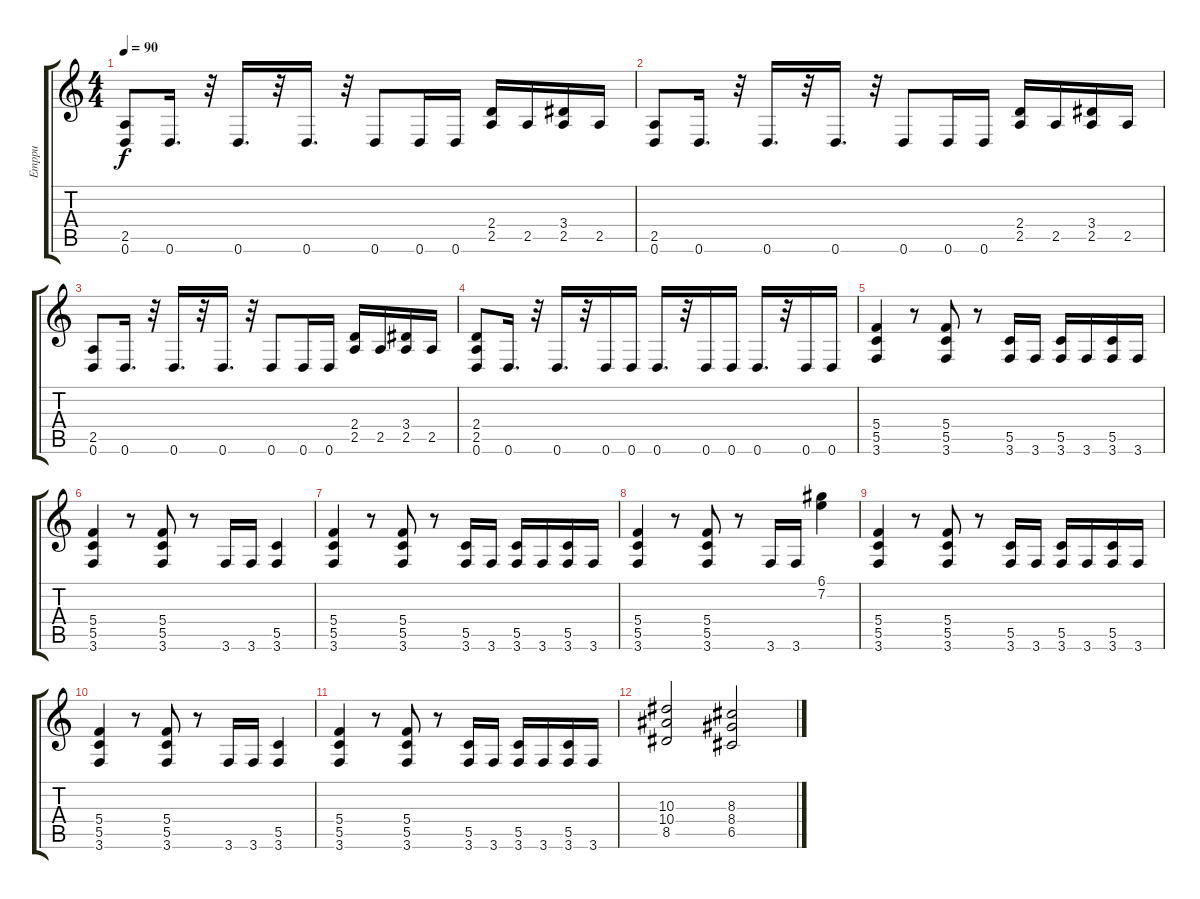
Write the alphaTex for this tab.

\track ("Emppu" "Emppu") {instrument distortionguitar}
\staff {score tabs}
\tuning (D4 A3 F3 C3 G2 D2) {hide}
\ts (4 4)
\tempo 90
\clef g2
\ks c
(2.5 0.6).8{dy f volume 16} 0.6.16{d} r.32 0.6.16{d} r.32 0.6.16{d} r.32 0.6.8 0.6.16 0.6.16 (2.4 2.5).16 2.5.16 (3.4 2.5).16 2.5.16 |
(2.5 0.6).8{volume 16} 0.6.16{d} r.32 0.6.16{d} r.32 0.6.16{d} r.32 0.6.8 0.6.16 0.6.16 (2.4 2.5).16 2.5.16 (3.4 2.5).16 2.5.16 |
(2.5 0.6).8{volume 16} 0.6.16{d} r.32 0.6.16{d} r.32 0.6.16{d} r.32 0.6.8 0.6.16 0.6.16 (2.4 2.5).16 2.5.16 (3.4 2.5).16 2.5.16 |
(2.4 2.5 0.6).8{volume 13} 0.6.16{d} r.32 0.6.16{d} r.32 0.6.16 0.6.16 0.6.16{d} r.32 0.6.16 0.6.16 0.6.16{d} r.32 0.6.16 0.6.16 |
(5.4 5.5 3.6).4 r.8 (5.4 5.5 3.6).8 r.8 (5.5 3.6).16 3.6.16 (5.5 3.6).16 3.6.16 (5.5 3.6).16 3.6.16 |
(5.4 5.5 3.6).4 r.8 (5.4 5.5 3.6).8 r.8 3.6.16 3.6.16 (5.5 3.6).4 |
(5.4 5.5 3.6).4 r.8 (5.4 5.5 3.6).8 r.8 (5.5 3.6).16 3.6.16 (5.5 3.6).16 3.6.16 (5.5 3.6).16 3.6.16 |
(5.4 5.5 3.6).4 r.8 (5.4 5.5 3.6).8 r.8 3.6.16 3.6.16 (6.1 7.2).4 |
(5.4 5.5 3.6).4 r.8 (5.4 5.5 3.6).8 r.8 (5.5 3.6).16 3.6.16 (5.5 3.6).16 3.6.16 (5.5 3.6).16 3.6.16 |
(5.4 5.5 3.6).4 r.8 (5.4 5.5 3.6).8 r.8 3.6.16 3.6.16 (5.5 3.6).4 |
(5.4 5.5 3.6).4 r.8 (5.4 5.5 3.6).8 r.8 (5.5 3.6).16 3.6.16 (5.5 3.6).16 3.6.16 (5.5 3.6).16 3.6.16 |
(10.3 10.4 8.5).2 (8.3 8.4 6.5).2
